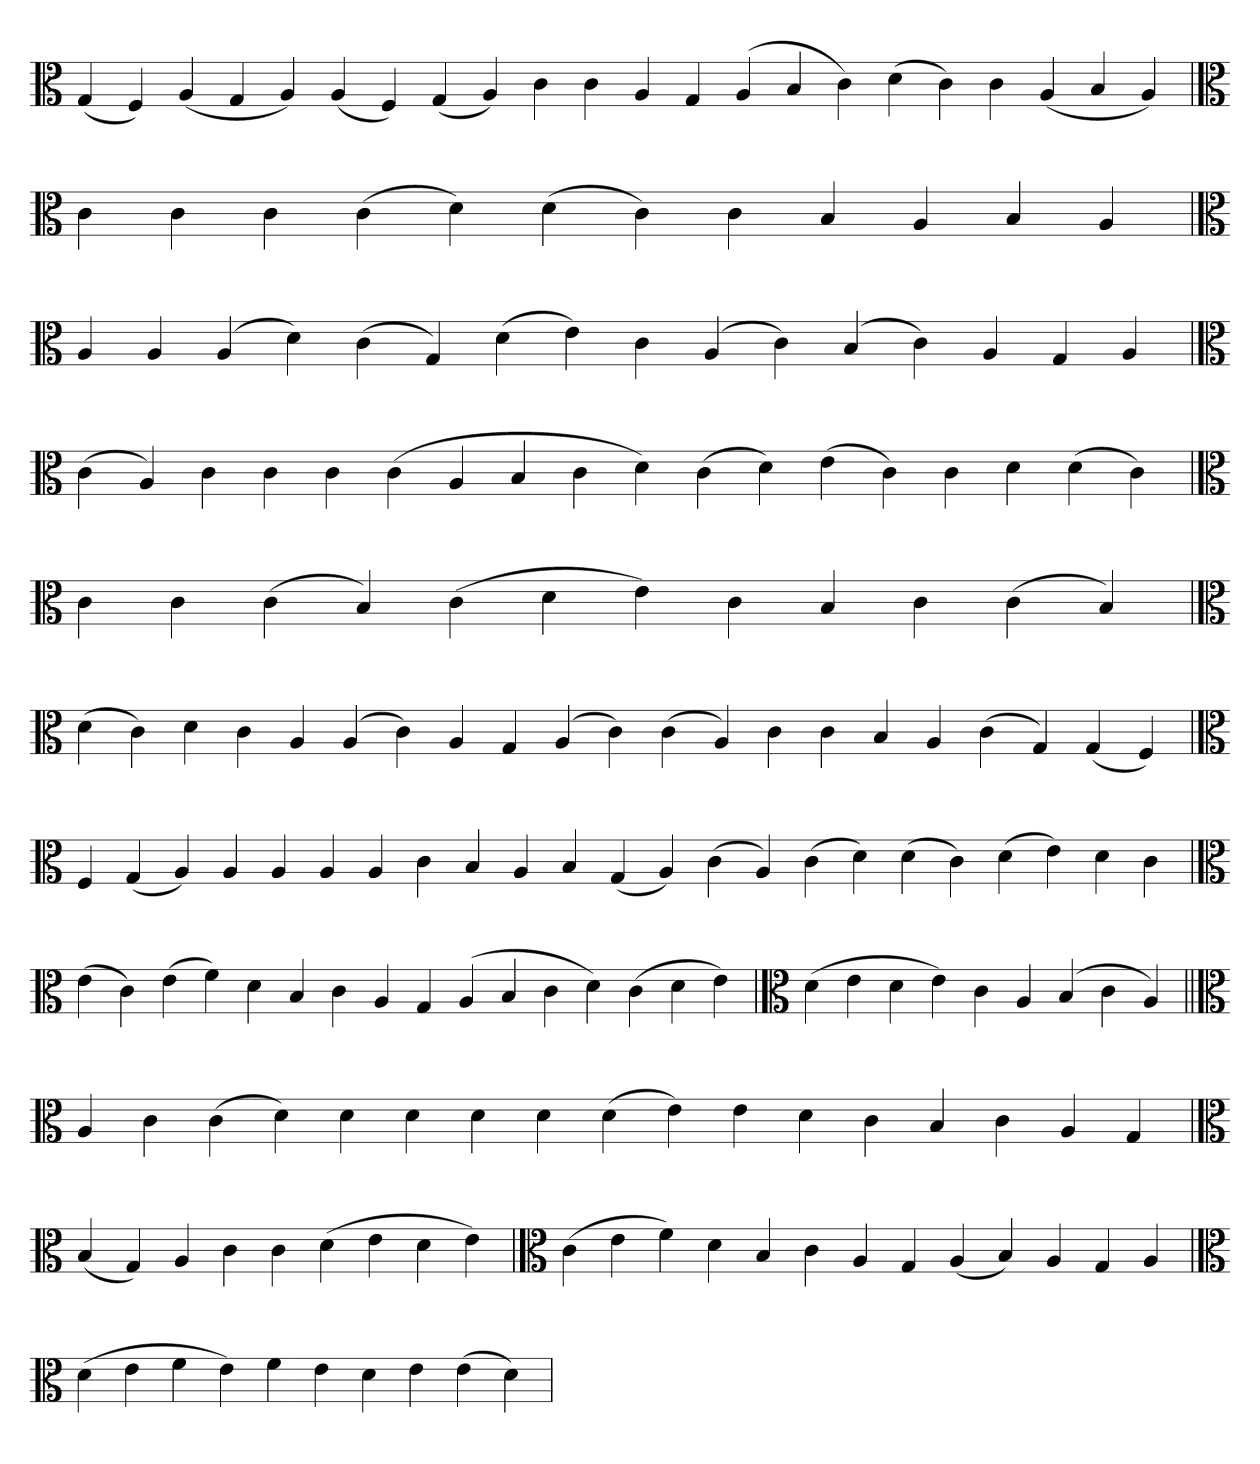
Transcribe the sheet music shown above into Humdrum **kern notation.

**kern
*part1
*staff1
*clefC3
=
(4G
4F)
(4A
4G
4A)
(4A
4F)
(4G
4A)
4c
4c
4A
4G
(4A
4B
4c)
(4d
4c)
4c
(4A
4B
4A)
=
*clefC3
4c
4c
4c
(4c
4d)
(4d
4c)
4c
4B
4A
4B
4A
=`
*clefC3
4A
4A
(4A
4d)
(4c
4G)
(4d
4e)
4c
(4A
4c)
(4B
4c)
4A
4G
4A
=`
*clefC3
(4c
4A)
4c
4c
4c
(4c
4A
4B
4c
4d)
(4c
4d)
(4e
4c)
4c
4d
(4d
4c)
=
*clefC3
4c
4c
(4c
4B)
(4c
4d
4e)
4c
4B
4c
(4c
4B)
=`
*clefC3
(4d
4c)
4d
4c
4A
(4A
4c)
4A
4G
(4A
4c)
(4c
4A)
4c
4c
4B
4A
(4c
4G)
(4G
4F)
=
*clefC3
4F
(4G
4A)
4A
4A
4A
4A
4c
4B
4A
4B
(4G
4A)
(4c
4A)
(4c
4d)
(4d
4c)
(4d
4e)
4d
4c
=`
*clefC3
(4e
4c)
(4e
4f)
4d
4B
4c
4A
4G
(4A
4B
4c
4d)
(4c
4d
4e)
=`
*clefC3
(4d
4e
4d
4e)
4c
4A
(4B
4c
4A)
=||
*clefC3
4A
4c
(4c
4d)
4d
4d
4d
4d
(4d
4e)
4e
4d
4c
4B
4c
4A
4G
=`
*clefC3
(4B
4G)
4A
4c
4c
(4d
4e
4d
4e)
=`
*clefC3
(4c
4e
4f)
4d
4B
4c
4A
4G
(4A
4B)
4A
4G
4A
=`
*clefC3
(4d
4e
4f
4e)
4f
4e
4d
4e
(4e
4d)
=
*-
